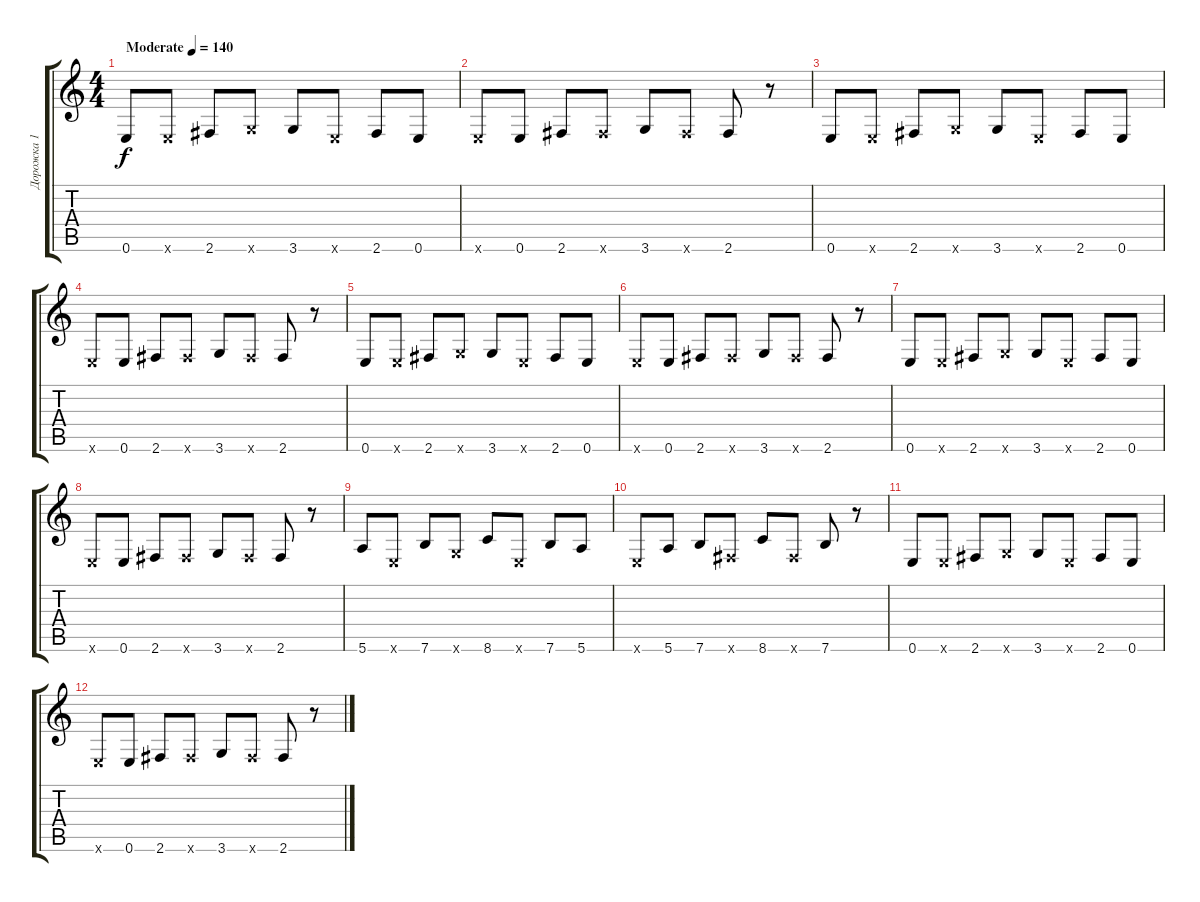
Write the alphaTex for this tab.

\track ("Дорожка 1" "Дорожка 1") {instrument distortionguitar}
\staff {score tabs}
\tuning (E4 B3 G3 D3 A2 E2) {hide}
\ts (4 4)
\tempo (140 "Moderate")
\clef g2
\ks c
0.6.8{dy f instrument distortionguitar} 0.6{x}.8 2.6.8 3.6{x}.8 3.6.8 0.6{x}.8 2.6.8 0.6.8 |
0.6{x}.8 0.6.8 2.6.8 2.6{x}.8 3.6.8 2.6{x}.8 2.6.8 r.8 |
0.6.8 0.6{x}.8 2.6.8 3.6{x}.8 3.6.8 0.6{x}.8 2.6.8 0.6.8 |
0.6{x}.8 0.6.8 2.6.8 2.6{x}.8 3.6.8 2.6{x}.8 2.6.8 r.8 |
0.6.8 0.6{x}.8 2.6.8 3.6{x}.8 3.6.8 0.6{x}.8 2.6.8 0.6.8 |
0.6{x}.8 0.6.8 2.6.8 2.6{x}.8 3.6.8 2.6{x}.8 2.6.8 r.8 |
0.6.8 0.6{x}.8 2.6.8 3.6{x}.8 3.6.8 0.6{x}.8 2.6.8 0.6.8 |
0.6{x}.8 0.6.8 2.6.8 2.6{x}.8 3.6.8 2.6{x}.8 2.6.8 r.8 |
5.6.8 0.6{x}.8 7.6.8 3.6{x}.8 8.6.8 0.6{x}.8 7.6.8 5.6.8 |
0.6{x}.8 5.6.8 7.6.8 2.6{x}.8 8.6.8 2.6{x}.8 7.6.8 r.8 |
0.6.8 0.6{x}.8 2.6.8 3.6{x}.8 3.6.8 0.6{x}.8 2.6.8 0.6.8 |
0.6{x}.8 0.6.8 2.6.8 2.6{x}.8 3.6.8 2.6{x}.8 2.6.8 r.8
